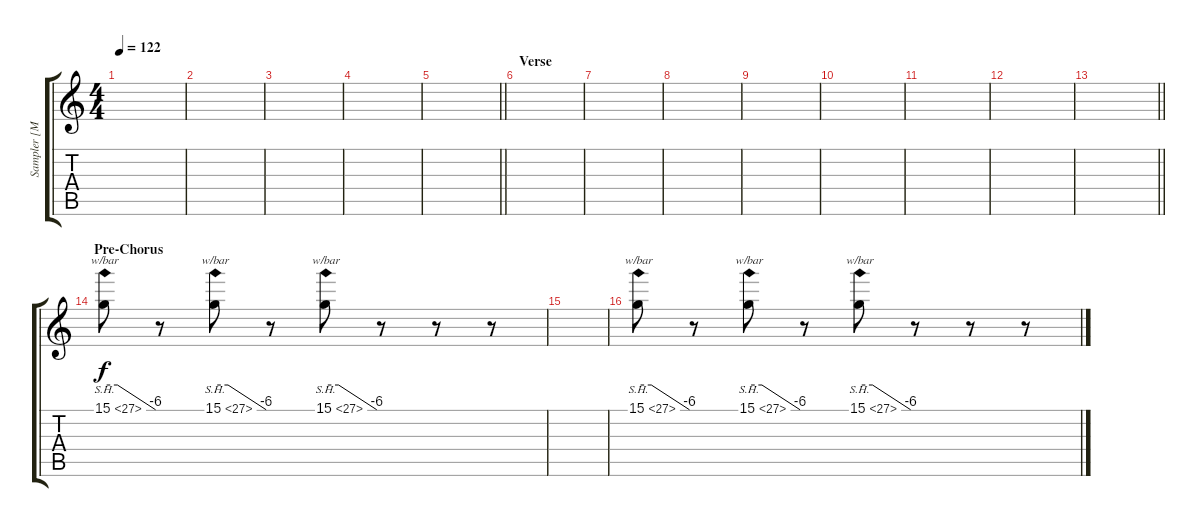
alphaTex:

\track ("Sampler [Mr. Hahn]" "Sampler [M") {instrument lead8bassandlead}
\staff {score tabs}
\tuning (E4 B3 G3 D3 A2 E2) {hide}
\ts (4 4)
\tempo 122
\clef g2
\ks c
|
|
|
|
\barLineRight lightlight
|
\section ("" "Verse")
|
|
|
|
|
|
|
\barLineRight lightlight
|
\section ("" "Pre-Chorus")
15.1{sh 12}.8{tbe (custom default 0 0 15 0 60 -24) volume 0} r.8 15.1{sh 12}.8{tbe (custom default 0 0 15 0 60 -24)} r.8 15.1{sh 12}.8{tbe (custom default 0 0 15 0 60 -24)} r.8 r.8 r.8 |
|
15.1{sh 12}.8{tbe (custom default 0 0 15 0 60 -24) volume 0} r.8 15.1{sh 12}.8{tbe (custom default 0 0 15 0 60 -24)} r.8 15.1{sh 12}.8{tbe (custom default 0 0 15 0 60 -24)} r.8 r.8 r.8
